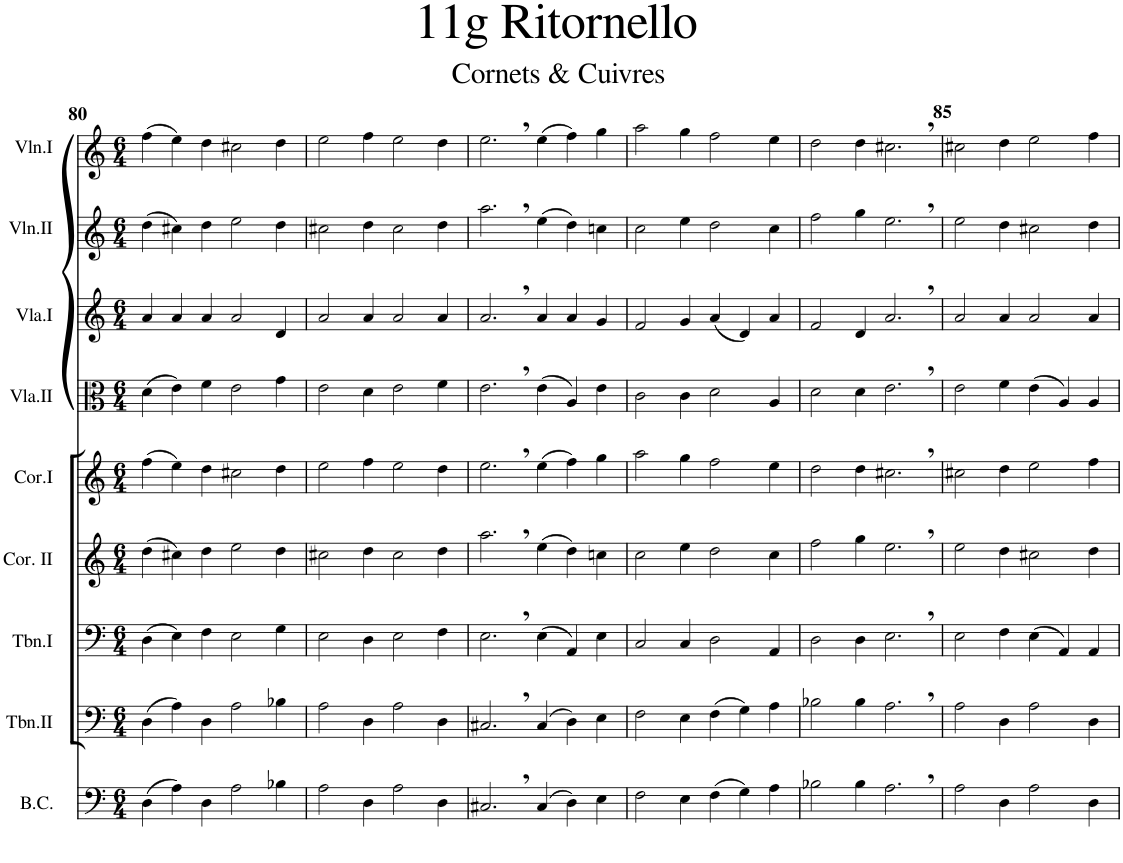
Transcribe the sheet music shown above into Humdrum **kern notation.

**kern	**kern	**kern	**kern	**kern	**kern	**kern	**kern	**kern	**kern
*part10	*part9	*part8	*part7	*part6	*part5	*part4	*part3	*part2	*part1
*staff10	*staff9	*staff8	*staff7	*staff6	*staff5	*staff4	*staff3	*staff2	*staff1
*I"Basse Continue	*I"Trombone II	*I"Trombone I	*I"Cornetto II	*I"Cornetto I	*I"Viola II	*I"Viola I	*I"Violon II	*I"Violon I	*I"Soprano CI
*I'B.C.	*I'Tbn.II	*I'Tbn.I	*I'Cor. II	*I'Cor.I	*I'Vla.II	*I'Vla.I	*I'Vln.II	*I'Vln.I	*I'S.CI
!!LO:PB:g=z
*clefF4	*clefF4	*clefF4	*clefG2	*clefG2	*clefC3	*clefG2	*clefG2	*clefG2	*clefG2
*k[]	*k[]	*k[]	*k[]	*k[]	*k[]	*k[]	*k[]	*k[]	*k[]
*M6/4	*M6/4	*M6/4	*M6/4	*M6/4	*M6/4	*M6/4	*M6/4	*M6/4	*M6/4
=80	=80	=80	=80	=80	=80	=80	=80	=80	=80
(4D\	(4D\	(4D\	(4dd\	(4ff\	(4d\	4a/	(4dd\	(4ff\	1.r
4A\)	4A\)	4E\)	4cc#X\)	4ee\)	4e\)	4a/	4cc#X\)	4ee\)	.
4D\	4D\	4F\	4dd\	4dd\	4f\	4a/	4dd\	4dd\	.
2A\	2A\	2E\	2ee\	2cc#X\	2e\	2a/	2ee\	2cc#X\	.
4B-X\	4B-X\	4G\	4dd\	4dd\	4g\	4d/	4dd\	4dd\	.
=81	=81	=81	=81	=81	=81	=81	=81	=81	=81
2A\	2A\	2E\	2cc#X\	2ee\	2e\	2a/	2cc#X\	2ee\	1.r
4D\	4D\	4D\	4dd\	4ff\	4d\	4a/	4dd\	4ff\	.
2A\	2A\	2E\	2cc#\	2ee\	2e\	2a/	2cc#\	2ee\	.
4D\	4D\	4F\	4dd\	4dd\	4f\	4a/	4dd\	4dd\	.
=82	=82	=82	=82	=82	=82	=82	=82	=82	=82
2.C#X,/	2.C#X,/	2.E,\	2.aa,\	2.ee,\	2.e,\	2.a,/	2.aa,\	2.ee,\	1.r
(4C#/	(4C#/	(4E\	(4ee\	(4ee\	(4e\	4a/	(4ee\	(4ee\	.
4D\)	4D\)	4AA/)	4dd\)	4ff\)	4A/)	4a/	4dd\)	4ff\)	.
4E\	4E\	4E\	4ccn\	4gg\	4e\	4g/	4ccn\	4gg\	.
=83	=83	=83	=83	=83	=83	=83	=83	=83	=83
2F\	2F\	2C/	2cc\	2aa\	2c\	2f/	2cc\	2aa\	1.r
4E\	4E\	4C/	4ee\	4gg\	4c\	4g/	4ee\	4gg\	.
(4F\	(4F\	2D\	2dd\	2ff\	2d\	(4a/	2dd\	2ff\	.
4G\)	4G\)	.	.	.	.	4d/)	.	.	.
4A\	4A\	4AA/	4cc\	4ee\	4A/	4a/	4cc\	4ee\	.
=84	=84	=84	=84	=84	=84	=84	=84	=84	=84
2B-X\	2B-X\	2D\	2ff\	2dd\	2d\	2f/	2ff\	2dd\	1.r
4B-\	4B-\	4D\	4gg\	4dd\	4d\	4d/	4gg\	4dd\	.
2.A,\	2.A,\	2.E,\	2.ee,\	2.cc#X,\	2.e,\	2.a,/	2.ee,\	2.cc#X,\	.
=85	=85	=85	=85	=85	=85	=85	=85	=85	=85
2A\	2A\	2E\	2ee\	2cc#X\	2e\	2a/	2ee\	2cc#X\	1.r
4D\	4D\	4F\	4dd\	4dd\	4f\	4a/	4dd\	4dd\	.
2A\	2A\	(4E\	2cc#X\	2ee\	(4e\	2a/	2cc#X\	2ee\	.
.	.	4AA/)	.	.	4A/)	.	.	.	.
4D\	4D\	4AA/	4dd\	4ff\	4A/	4a/	4dd\	4ff\	.
=	=	=	=	=	=	=	=	=	=
*-	*-	*-	*-	*-	*-	*-	*-	*-	*-
